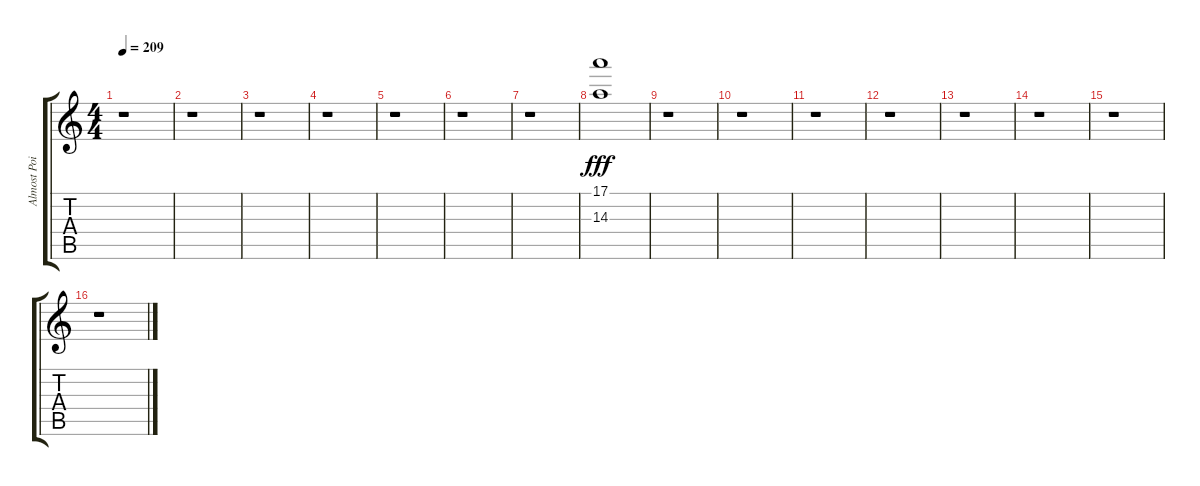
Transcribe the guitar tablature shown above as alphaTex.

\track ("Almost Pointless Guitar" "Almost Poi") {instrument distortionguitar}
\staff {score tabs}
\tuning (E4 B3 G3 D3 A2 E2) {hide}
\ts (4 4)
\tempo 209
\clef g2
\ks c
r.1{dy fff} |
r.1 |
r.1 |
r.1 |
r.1 |
r.1 |
r.1 |
(17.1 14.3).1 |
r.1 |
r.1 |
r.1 |
r.1 |
r.1 |
r.1 |
r.1 |
r.1
